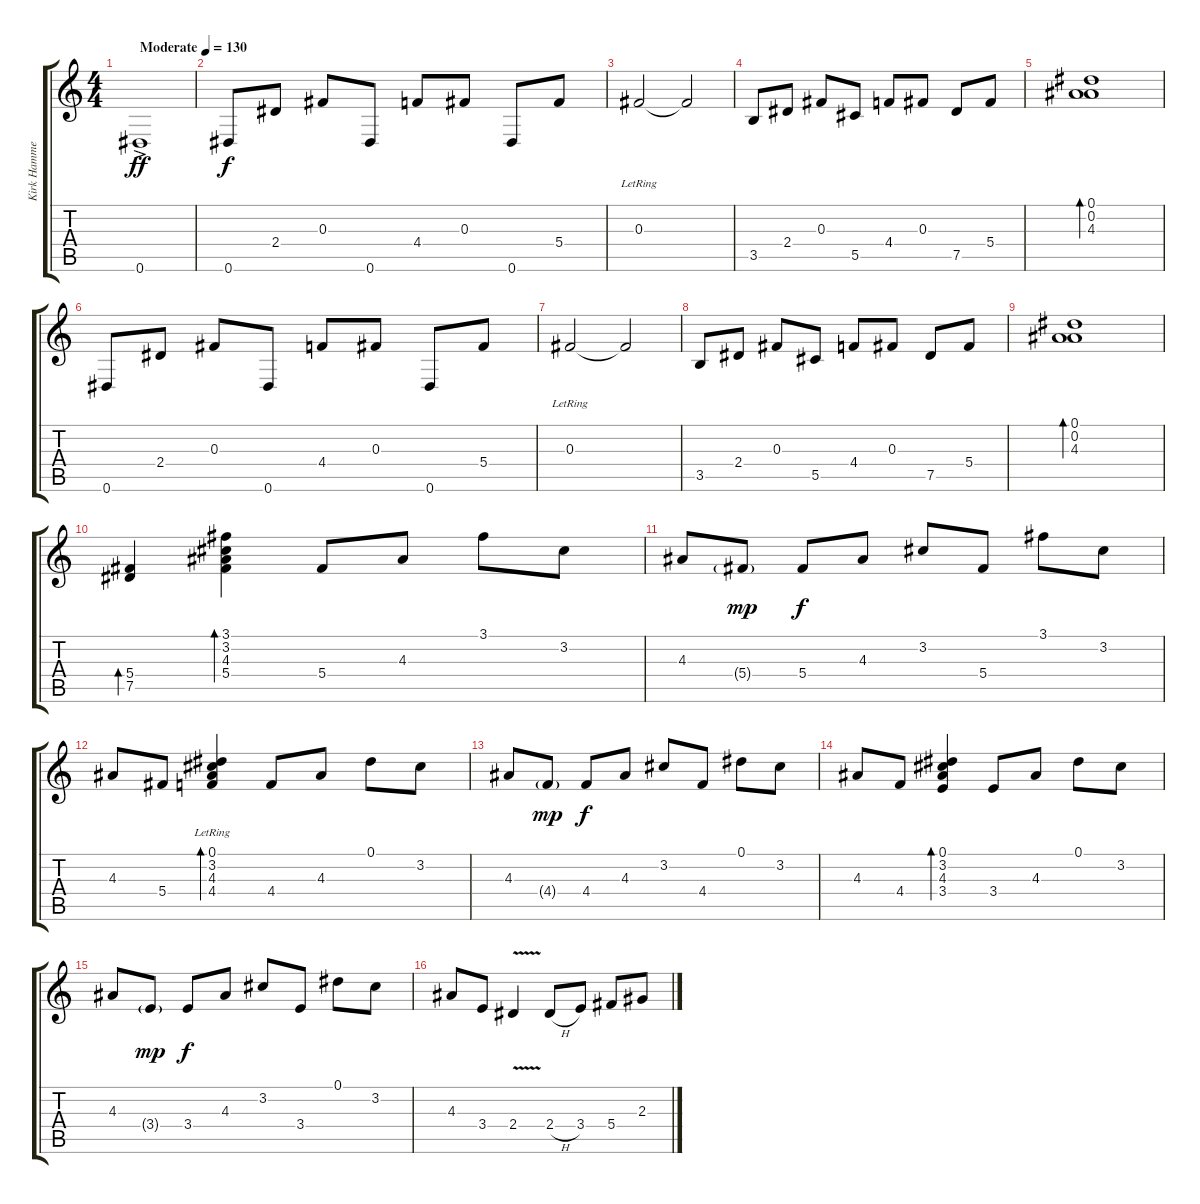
\track ("Kirk Hammett" "Kirk Hamme") {instrument electricguitarclean}
\staff {score tabs}
\tuning (Eb4 Bb3 Gb3 Db3 Ab2 Eb2) {hide}
\ts (4 4)
\tempo (130 "Moderate")
\clef g2
\ks c
0.6{ac}.1{dy ff volume 5 instrument electricguitarclean} |
0.6.8{dy f volume 16 instrument electricguitarclean} 2.4.8 0.3.8 0.6.8 4.4.8 0.3.8 0.6.8 5.4.8 |
0.3{lr}.2 0.3{t}.2 |
3.5.8 2.4.8 0.3.8 5.5.8 4.4.8 0.3.8 7.5.8 5.4.8 |
(0.1 0.2 4.3).1{bd 240} |
0.6.8{volume 16 instrument electricguitarclean} 2.4.8 0.3.8 0.6.8 4.4.8 0.3.8 0.6.8 5.4.8 |
0.3{lr}.2 0.3{t}.2 |
3.5.8 2.4.8 0.3.8 5.5.8 4.4.8 0.3.8 7.5.8 5.4.8 |
(0.1 0.2 4.3).1{bd 240} |
(5.4 7.5).4{bd 480 volume 7 instrument electricguitarclean} (3.1 3.2 4.3 5.4).4{bd 60 volume 16 instrument electricguitarclean} 5.4.8 4.3.8 3.1.8 3.2.8 |
4.3.8 5.4{g}.8{dy mp} 5.4.8{dy f} 4.3.8 3.2.8 5.4.8 3.1.8 3.2.8 |
4.3.8 5.4.8 (0.1 3.2 4.3 4.4{lr}).4{bd 240} 4.4.8 4.3.8 0.1.8 3.2.8 |
4.3.8 4.4{g}.8{dy mp} 4.4.8{dy f} 4.3.8 3.2.8 4.4.8 0.1.8 3.2.8 |
4.3.8 4.4.8 (0.1 3.2 4.3 3.4).4{bd 240} 3.4.8 4.3.8 0.1.8 3.2.8 |
4.3.8 3.4{g}.8{dy mp} 3.4.8{dy f} 4.3.8 3.2.8 3.4.8 0.1.8 3.2.8 |
4.3.8 3.4.8 2.4{v}.4 2.4{h}.8 3.4.8 5.4.8 2.3.8
